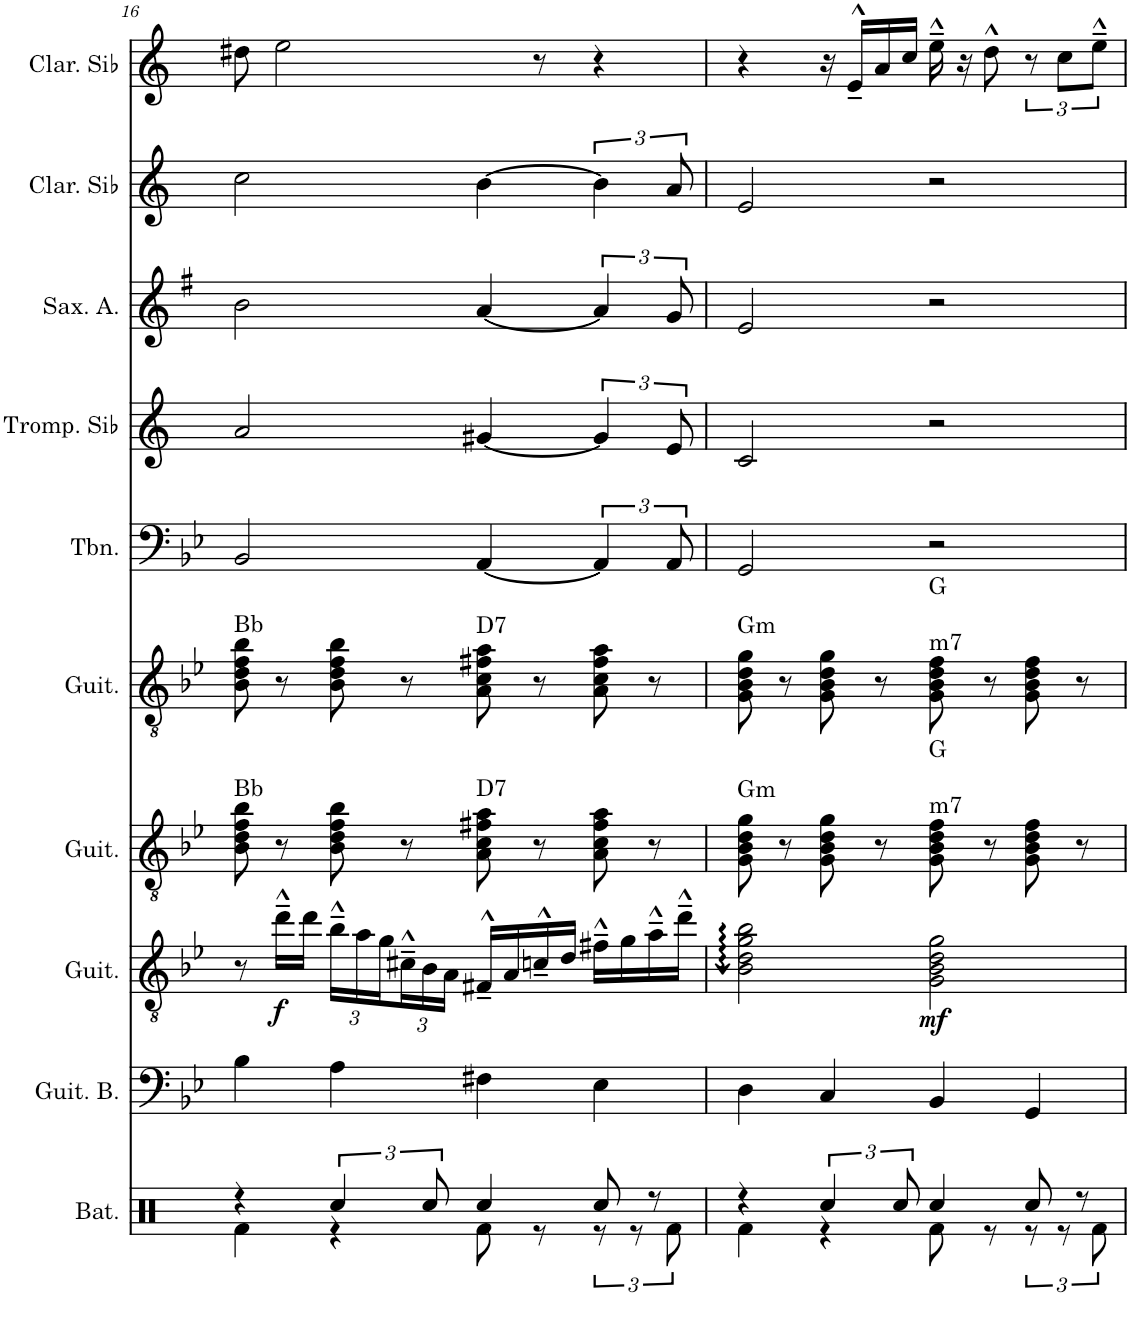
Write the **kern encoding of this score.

**kern	**kern	**kern	**dynam	**kern	**kern	**kern	**kern	**kern	**kern	**kern
*part10	*part9	*part8	*part8	*part7	*part6	*part5	*part4	*part3	*part2	*part1
*staff10	*staff9	*staff8	*staff8	*staff7	*staff6	*staff5	*staff4	*staff3	*staff2	*staff1
*I"Batterie	*I"Guitare Basse	*I"Guitare acoustique	*	*I"Guitare acoustique	*I"Guitare classique	*I"Trombone	*I"Trompette en Sib	*I"Saxophone Alto	*I"Clarinette en Sib	*I"Clarinette en Sib
*I'Bat.	*I'Guit. B.	*I'Guit.	*	*I'Guit.	*I'Guit.	*I'Tbn.	*I'Tromp. Sib	*I'Sax. A.	*I'Clar. Sib	*I'Clar. Sib
!!LO:PB:g=z
*clefX	*clefF4	*clefGv2	*	*clefGv2	*clefGv2	*clefF4	*clefG2	*clefG2	*clefG2	*clefG2
*	*Trd7c12	*	*	*	*	*	*Trd1c2	*Trd5c9	*Trd1c2	*Trd1c2
*k[]	*k[b-e-]	*k[b-e-]	*	*k[b-e-]	*k[b-e-]	*k[b-e-]	*k[]	*k[f#]	*k[]	*k[]
*M4/4	*M4/4	*M4/4	*	*M4/4	*M4/4	*M4/4	*M4/4	*M4/4	*M4/4	*M4/4
=16	=16	=16	=16	=16	=16	=16	=16	=16	=16	=16
*^	*	*	*	*	*	*	*	*	*	*
!	!	!	!	!	!	!LO:TX:a:t=Bb	!	!	!	!	!
!	!	!	!	!	!LO:TX:a:t=Bb	!	!	!	!	!	!
4r	4Rf\	4B-\	8r	.	8B-\ 8d\ 8f\ 8b-\	8B-\ 8d\ 8f\ 8b-\	2BB-/	2a/	2b\	2cc\	8dd#X\
!	!	!	!	!LO:DY:b	!	!	!	!	!	!	!
.	.	.	16dd~^^\LL	f	8r	8r	.	.	.	.	2ee\
.	.	.	16dd\JJ	.	.	.	.	.	.	.	.
*	*	*	*Xbrackettup	*	*	*	*	*	*	*	*
6Rcc/	4r	4A\	24b-~^^\LL	.	8B-\ 8d\ 8f\ 8b-\	8B-\ 8d\ 8f\ 8b-\	.	.	.	.	.
.	.	.	24a\	.	.	.	.	.	.	.	.
.	.	.	24g\	.	.	.	.	.	.	.	.
.	.	.	24c#X~^^\	.	8r	8r	.	.	.	.	.
12Rcc/	.	.	24B-\	.	.	.	.	.	.	.	.
.	.	.	24A\JJ	.	.	.	.	.	.	.	.
!	!	!	!	!	!	!LO:TX:a:t=D7	!	!	!	!	!
!	!	!	!	!	!LO:TX:a:t=D7	!	!	!	!	!	!
4Rcc/	8Rf\	4F#X\	16F#X~^^/LL	.	8A\ 8c\ 8f#X\ 8a\	8A\ 8c\ 8f#X\ 8a\	[4AA/	[4g#X/	[4a/	[4b\	.
.	.	.	16A/	.	.	.	.	.	.	.	.
.	8r	.	16cn~^^/	.	8r	8r	.	.	.	.	8r
.	.	.	16d/JJ	.	.	.	.	.	.	.	.
8Rcc/	12r	4E-\	16f#X~^^\LL	.	8A\ 8c\ 8f#\ 8a\	8A\ 8c\ 8f#\ 8a\	6AA/]	6g#/]	6a/]	6b\]	4r
.	.	.	16g\	.	.	.	.	.	.	.	.
.	12r	.	.	.	.	.	.	.	.	.	.
8r	.	.	16a~^^\	.	8r	8r	.	.	.	.	.
.	12Rf\	.	.	.	.	.	12AA/	12e/	12g/	12a/	.
.	.	.	16dd~^^\JJ	.	.	.	.	.	.	.	.
=17	=17	=17	=17	=17	=17	=17	=17	=17	=17	=17	=17
!	!	!	!	!	!	!LO:TX:a:t=Gm	!	!	!	!	!
!	!	!	!	!	!LO:TX:a:t=Gm	!	!	!	!	!	!
4r	4Rf\	4D\	2B-\ 2d\ 2g\ 2b-\	.	8G\ 8B-\ 8d\ 8g\	8G\ 8B-\ 8d\ 8g\	2GG/	2c/	2e/	2e/	4r
.	.	.	.	.	8r	8r	.	.	.	.	.
6Rcc/	4r	4C/	.	.	8G\ 8B-\ 8d\ 8g\	8G\ 8B-\ 8d\ 8g\	.	.	.	.	16r
.	.	.	.	.	.	.	.	.	.	.	16e~^^/LL
.	.	.	.	.	8r	8r	.	.	.	.	16a/
12Rcc/	.	.	.	.	.	.	.	.	.	.	.
.	.	.	.	.	.	.	.	.	.	.	16cc/JJ
!	!	!	!	!	!	!LO:TX:a:t=G	!	!	!	!	!
!	!	!	!	!	!	!LO:TX:a:t=m7	!	!	!	!	!
!	!	!	!	!	!LO:TX:a:t=G	!	!	!	!	!	!
!	!	!	!	!	!LO:TX:a:t=m7	!	!	!	!	!	!
!	!	!	!	!LO:DY:b	!	!	!	!	!	!	!
4Rcc/	8Rf\	4BB-/	2G\ 2B-\ 2d\ 2g\	mf	8G\ 8B-\ 8d\ 8f\	8G\ 8B-\ 8d\ 8f\	2r	2r	2r	2r	16ee~^^\
.	.	.	.	.	.	.	.	.	.	.	16r
.	8r	.	.	.	8r	8r	.	.	.	.	8dd^^\
8Rcc/	12r	4GG/	.	.	8G\ 8B-\ 8d\ 8f\	8G\ 8B-\ 8d\ 8f\	.	.	.	.	12r
.	12r	.	.	.	.	.	.	.	.	.	12cc\L
8r	.	.	.	.	8r	8r	.	.	.	.	.
.	12Rf\	.	.	.	.	.	.	.	.	.	12ee~^^\J
*v	*v	*	*	*	*	*	*	*	*	*	*
=	=	=	=	=	=	=	=	=	=	=
*-	*-	*-	*-	*-	*-	*-	*-	*-	*-	*-
